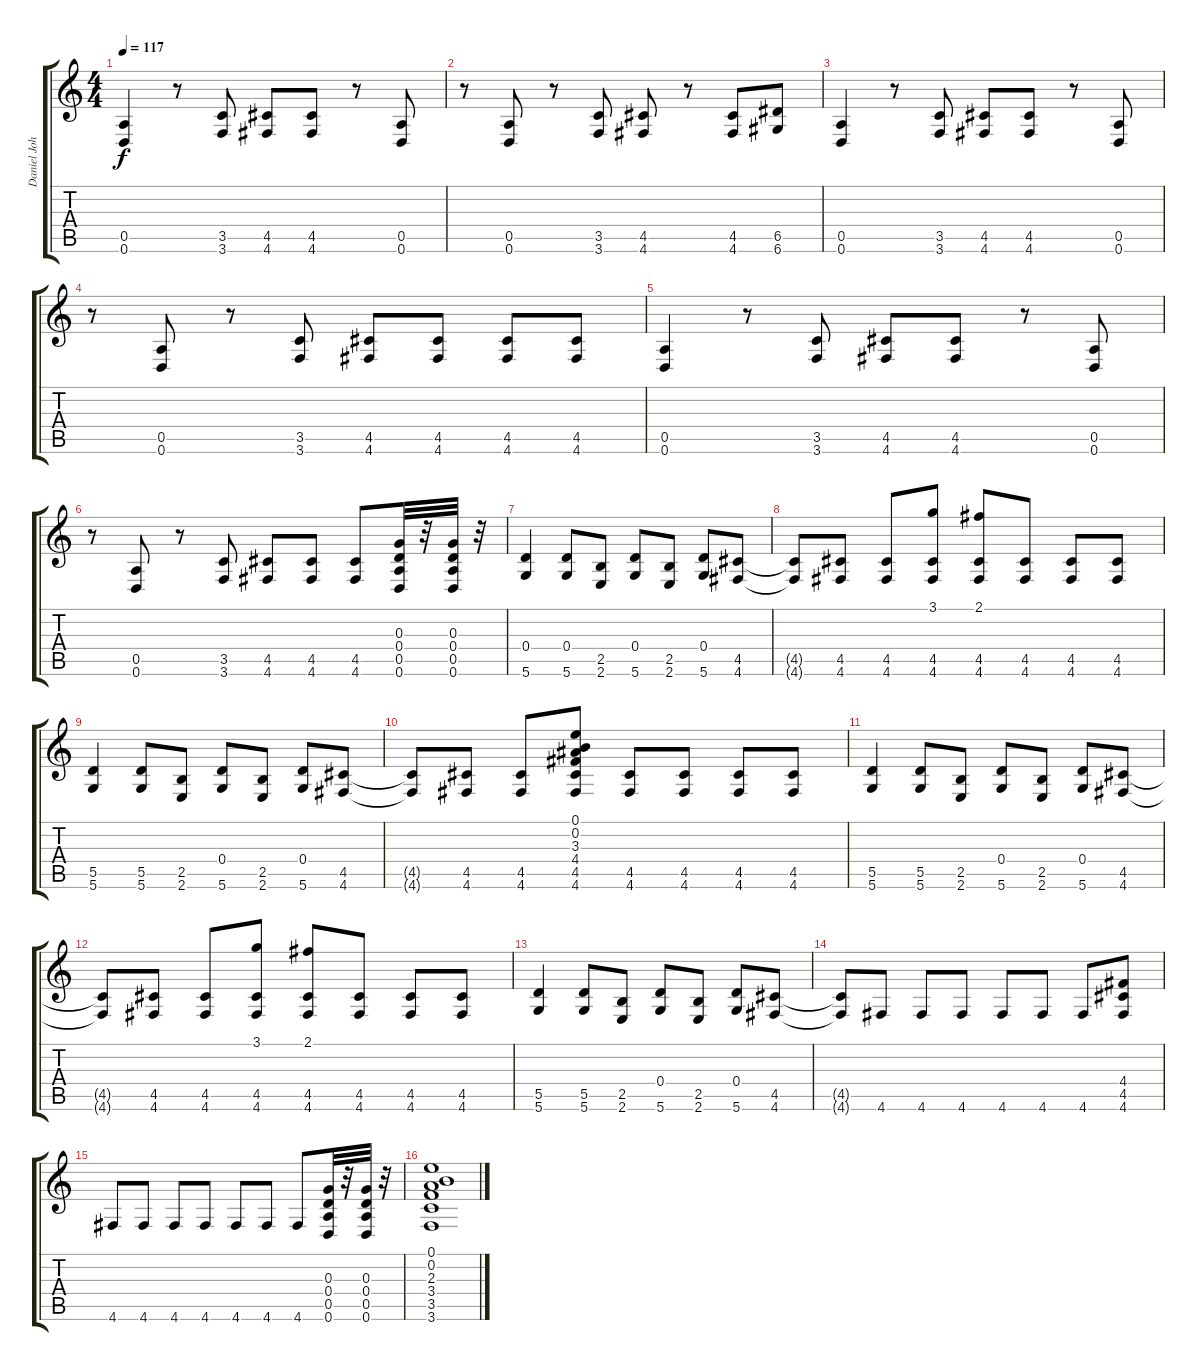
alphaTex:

\track ("Daniel Johns 2" "Daniel Joh") {instrument distortionguitar}
\staff {score tabs}
\tuning (E4 B3 G3 D3 A2 D2) {hide}
\ts (4 4)
\tempo 117
\clef g2
\ks c
(0.5 0.6).4{dy f} r.8 (3.5 3.6).8 (4.5 4.6).8 (4.5 4.6).8 r.8 (0.5 0.6).8 |
r.8 (0.5 0.6).8 r.8 (3.5 3.6).8 (4.5 4.6).8 r.8 (4.5 4.6).8 (6.5 6.6).8 |
(0.5 0.6).4 r.8 (3.5 3.6).8 (4.5 4.6).8 (4.5 4.6).8 r.8 (0.5 0.6).8 |
r.8 (0.5 0.6).8 r.8 (3.5 3.6).8 (4.5 4.6).8 (4.5 4.6).8 (4.5 4.6).8 (4.5 4.6).8 |
(0.5 0.6).4 r.8 (3.5 3.6).8 (4.5 4.6).8 (4.5 4.6).8 r.8 (0.5 0.6).8 |
r.8 (0.5 0.6).8 r.8 (3.5 3.6).8 (4.5 4.6).8 (4.5 4.6).8 (4.5 4.6).8 (0.3 0.4 0.5 0.6).32 r.32 (0.3 0.4 0.5 0.6).32 r.32 |
(0.4 5.6).4 (0.4 5.6).8 (2.5 2.6).8 (0.4 5.6).8 (2.5 2.6).8 (0.4 5.6).8 (4.5 4.6).8 |
(4.5{t} 4.6{t}).8 (4.5 4.6).8 (4.5 4.6).8 (3.1 4.5 4.6).8 (2.1 4.5 4.6).8 (4.5 4.6).8 (4.5 4.6).8 (4.5 4.6).8 |
(5.5 5.6).4 (5.5 5.6).8 (2.5 2.6).8 (0.4 5.6).8 (2.5 2.6).8 (0.4 5.6).8 (4.5 4.6).8 |
(4.5{t} 4.6{t}).8 (4.5 4.6).8 (4.5 4.6).8 (0.1 0.2 3.3 4.4 4.5 4.6).8 (4.5 4.6).8 (4.5 4.6).8 (4.5 4.6).8 (4.5 4.6).8 |
(5.5 5.6).4 (5.5 5.6).8 (2.5 2.6).8 (0.4 5.6).8 (2.5 2.6).8 (0.4 5.6).8 (4.5 4.6).8 |
(4.5{t} 4.6{t}).8 (4.5 4.6).8 (4.5 4.6).8 (3.1 4.5 4.6).8 (2.1 4.5 4.6).8 (4.5 4.6).8 (4.5 4.6).8 (4.5 4.6).8 |
(5.5 5.6).4 (5.5 5.6).8 (2.5 2.6).8 (0.4 5.6).8 (2.5 2.6).8 (0.4 5.6).8 (4.5 4.6).8 |
(4.5{t} 4.6{t}).8 4.6.8 4.6.8 4.6.8 4.6.8 4.6.8 4.6.8 (4.4 4.5 4.6).8 |
4.6.8 4.6.8 4.6.8 4.6.8 4.6.8 4.6.8 4.6.8 (0.3 0.4 0.5 0.6).32 r.32 (0.3 0.4 0.5 0.6).32 r.32 |
(0.1 0.2 2.3 3.4 3.5 3.6).1
